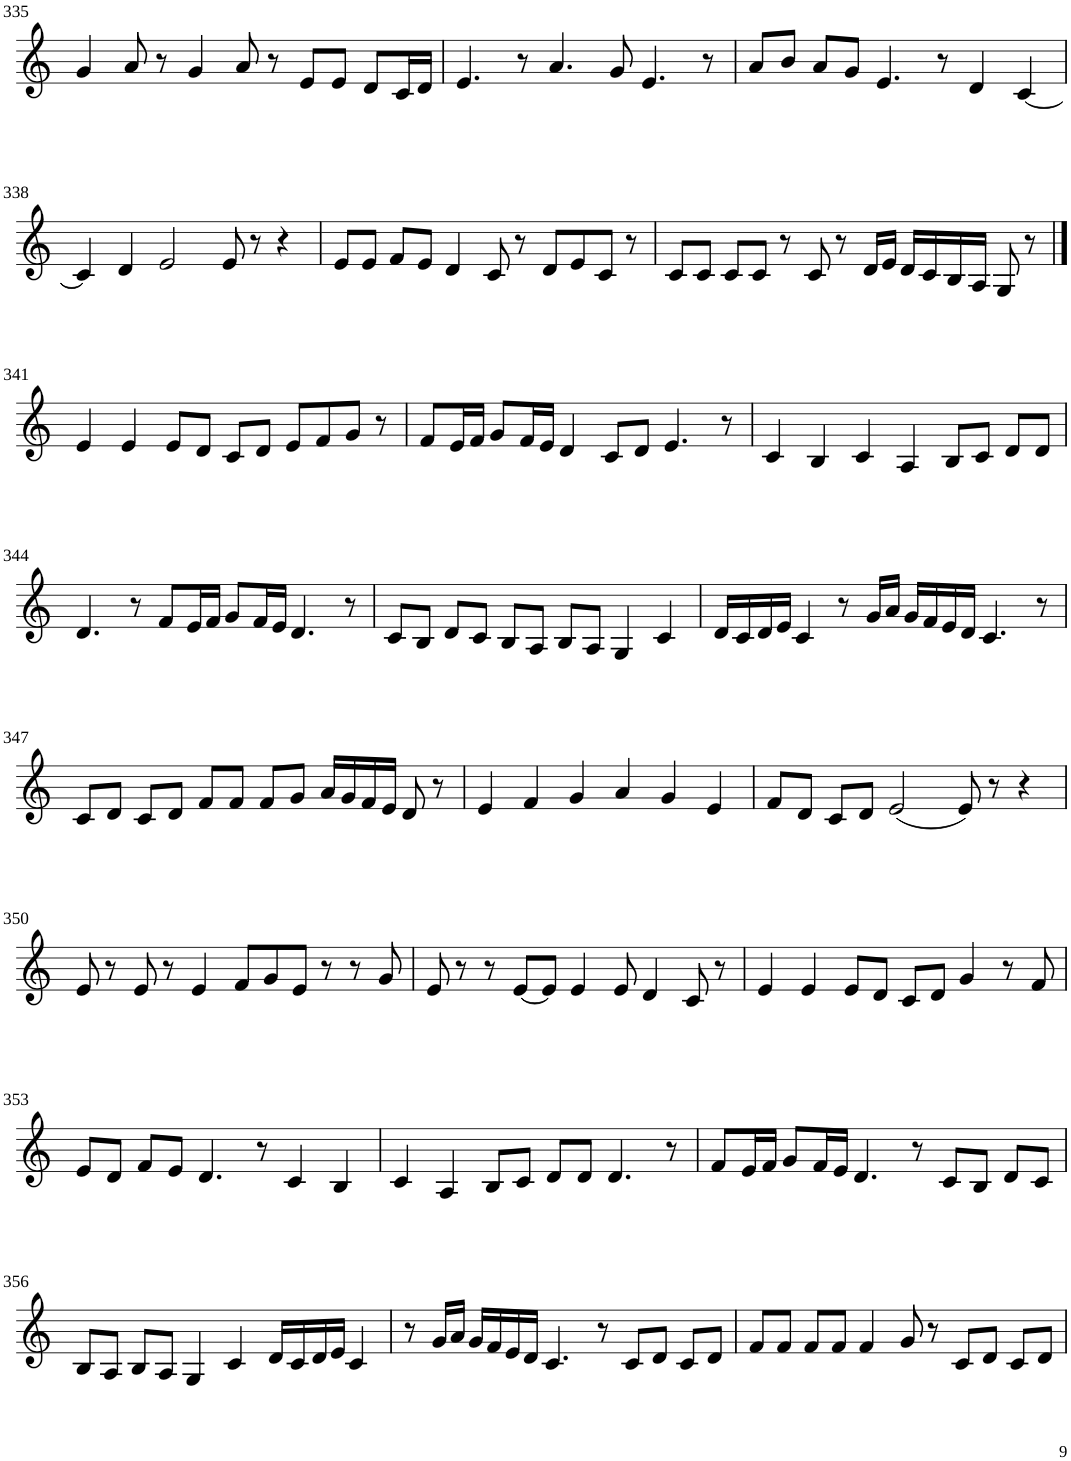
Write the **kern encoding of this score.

**kern
*part1
*staff1
*I"Violin
!!LO:PB:g=z
*clefG2
*k[]
*M6/4
=335
4g/
8a/
8r
4g/
8a/
8r
8e/L
8e/J
8d/L
16c/L
16d/JJ
=336
4.e/
8r
4.a/
8g/
4.e/
8r
=337
8a/L
8b/J
8a/L
8g/J
4.e/
8r
4d/
[4c/
!!LO:LB:g=z
=338
4c/]
4d/
2e/
8e/
8r
4r
=339
8e/L
8e/J
8f/L
8e/J
4d/
8c/
8r
8d/L
8e/
8c/J
8r
=340
8c/L
8c/J
8c/L
8c/J
8r
8c/
8r
16d/LL
16e/JJ
16d/LL
16c/
16B/
16A/JJ
8G/
8r
!!LO:LB:g=z
==341
4e/
4e/
8e/L
8d/J
8c/L
8d/J
8e/L
8f/
8g/J
8r
=342
8f/L
16e/L
16f/JJ
8g/L
16f/L
16e/JJ
4d/
8c/L
8d/J
4.e/
8r
=343
4c/
4B/
4c/
4A/
8B/L
8c/J
8d/L
8d/J
!!LO:LB:g=z
=344
4.d/
8r
8f/L
16e/L
16f/JJ
8g/L
16f/L
16e/JJ
4.d/
8r
=345
8c/L
8B/J
8d/L
8c/J
8B/L
8A/J
8B/L
8A/J
4G/
4c/
=346
16d/LL
16c/
16d/
16e/JJ
4c/
8r
16g/LL
16a/JJ
16g/LL
16f/
16e/
16d/JJ
4.c/
8r
!!LO:LB:g=z
=347
8c/L
8d/J
8c/L
8d/J
8f/L
8f/J
8f/L
8g/J
16a/LL
16g/
16f/
16e/JJ
8d/
8r
=348
4e/
4f/
4g/
4a/
4g/
4e/
=349
8f/L
8d/J
8c/L
8d/J
(2e/
8e/)
8r
4r
!!LO:LB:g=z
=350
8e/
8r
8e/
8r
4e/
8f/L
8g/
8e/J
8r
8r
8g/
=351
8e/
8r
8r
[8e/L
8e/J]
4e/
8e/
4d/
8c/
8r
=352
4e/
4e/
8e/L
8d/J
8c/L
8d/J
4g/
8r
8f/
!!LO:LB:g=z
=353
8e/L
8d/J
8f/L
8e/J
4.d/
8r
4c/
4B/
=354
4c/
4A/
8B/L
8c/J
8d/L
8d/J
4.d/
8r
=355
8f/L
16e/L
16f/JJ
8g/L
16f/L
16e/JJ
4.d/
8r
8c/L
8B/J
8d/L
8c/J
!!LO:LB:g=z
=356
8B/L
8A/J
8B/L
8A/J
4G/
4c/
16d/LL
16c/
16d/
16e/JJ
4c/
=357
8r
16g/LL
16a/JJ
16g/LL
16f/
16e/
16d/JJ
4.c/
8r
8c/L
8d/J
8c/L
8d/J
=358
8f/L
8f/J
8f/L
8f/J
4f/
8g/
8r
8c/L
8d/J
8c/L
8d/J
=
*-
